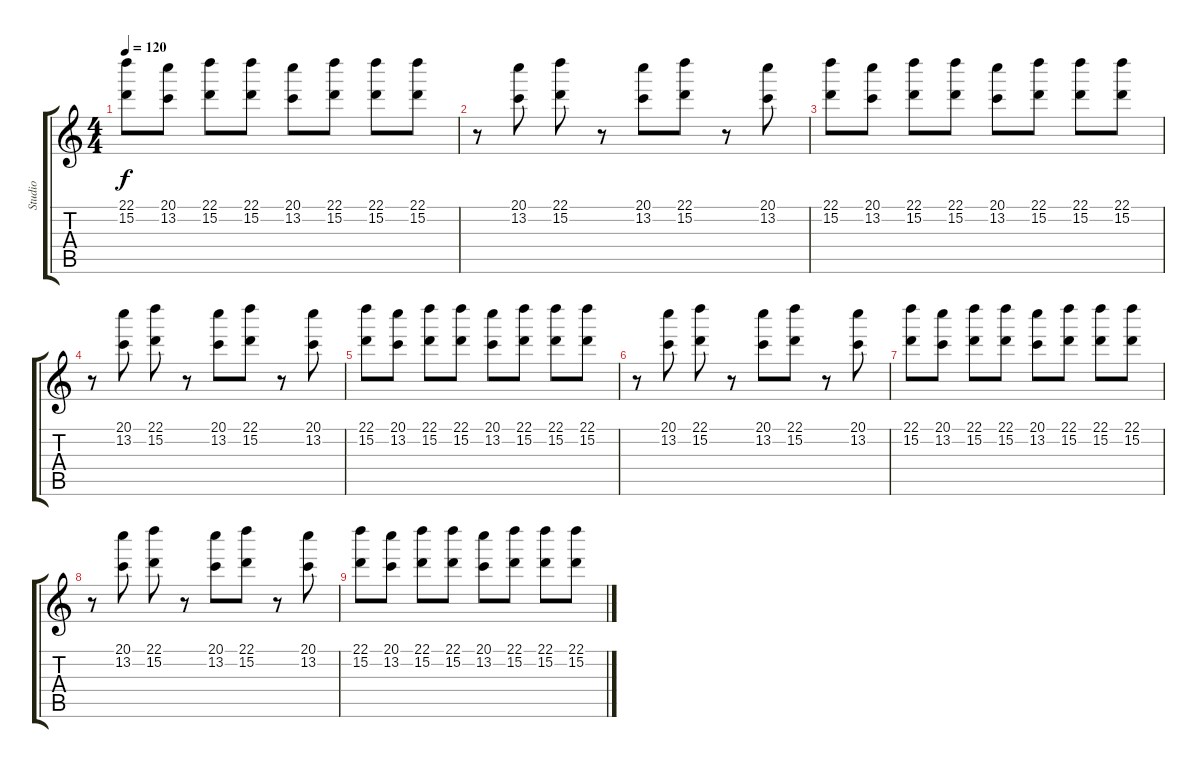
\track ("Studio" "Studio") {instrument distortionguitar}
\staff {score tabs}
\tuning (E4 B3 G3 D3 A2 D2) {hide}
\ts (4 4)
\tempo 120
\clef g2
\ks c
(22.1 15.2).8{dy f} (20.1 13.2).8 (22.1 15.2).8 (22.1 15.2).8 (20.1 13.2).8 (22.1 15.2).8 (22.1 15.2).8 (22.1 15.2).8 |
r.8 (20.1 13.2).8 (22.1 15.2).8 r.8 (20.1 13.2).8 (22.1 15.2).8 r.8 (20.1 13.2).8 |
(22.1 15.2).8 (20.1 13.2).8 (22.1 15.2).8 (22.1 15.2).8 (20.1 13.2).8 (22.1 15.2).8 (22.1 15.2).8 (22.1 15.2).8 |
r.8 (20.1 13.2).8 (22.1 15.2).8 r.8 (20.1 13.2).8 (22.1 15.2).8 r.8 (20.1 13.2).8 |
(22.1 15.2).8 (20.1 13.2).8 (22.1 15.2).8 (22.1 15.2).8 (20.1 13.2).8 (22.1 15.2).8 (22.1 15.2).8 (22.1 15.2).8 |
r.8 (20.1 13.2).8 (22.1 15.2).8 r.8 (20.1 13.2).8 (22.1 15.2).8 r.8 (20.1 13.2).8 |
(22.1 15.2).8 (20.1 13.2).8 (22.1 15.2).8 (22.1 15.2).8 (20.1 13.2).8 (22.1 15.2).8 (22.1 15.2).8 (22.1 15.2).8 |
r.8 (20.1 13.2).8 (22.1 15.2).8 r.8 (20.1 13.2).8 (22.1 15.2).8 r.8 (20.1 13.2).8 |
(22.1 15.2).8 (20.1 13.2).8 (22.1 15.2).8 (22.1 15.2).8 (20.1 13.2).8 (22.1 15.2).8 (22.1 15.2).8 (22.1 15.2).8
